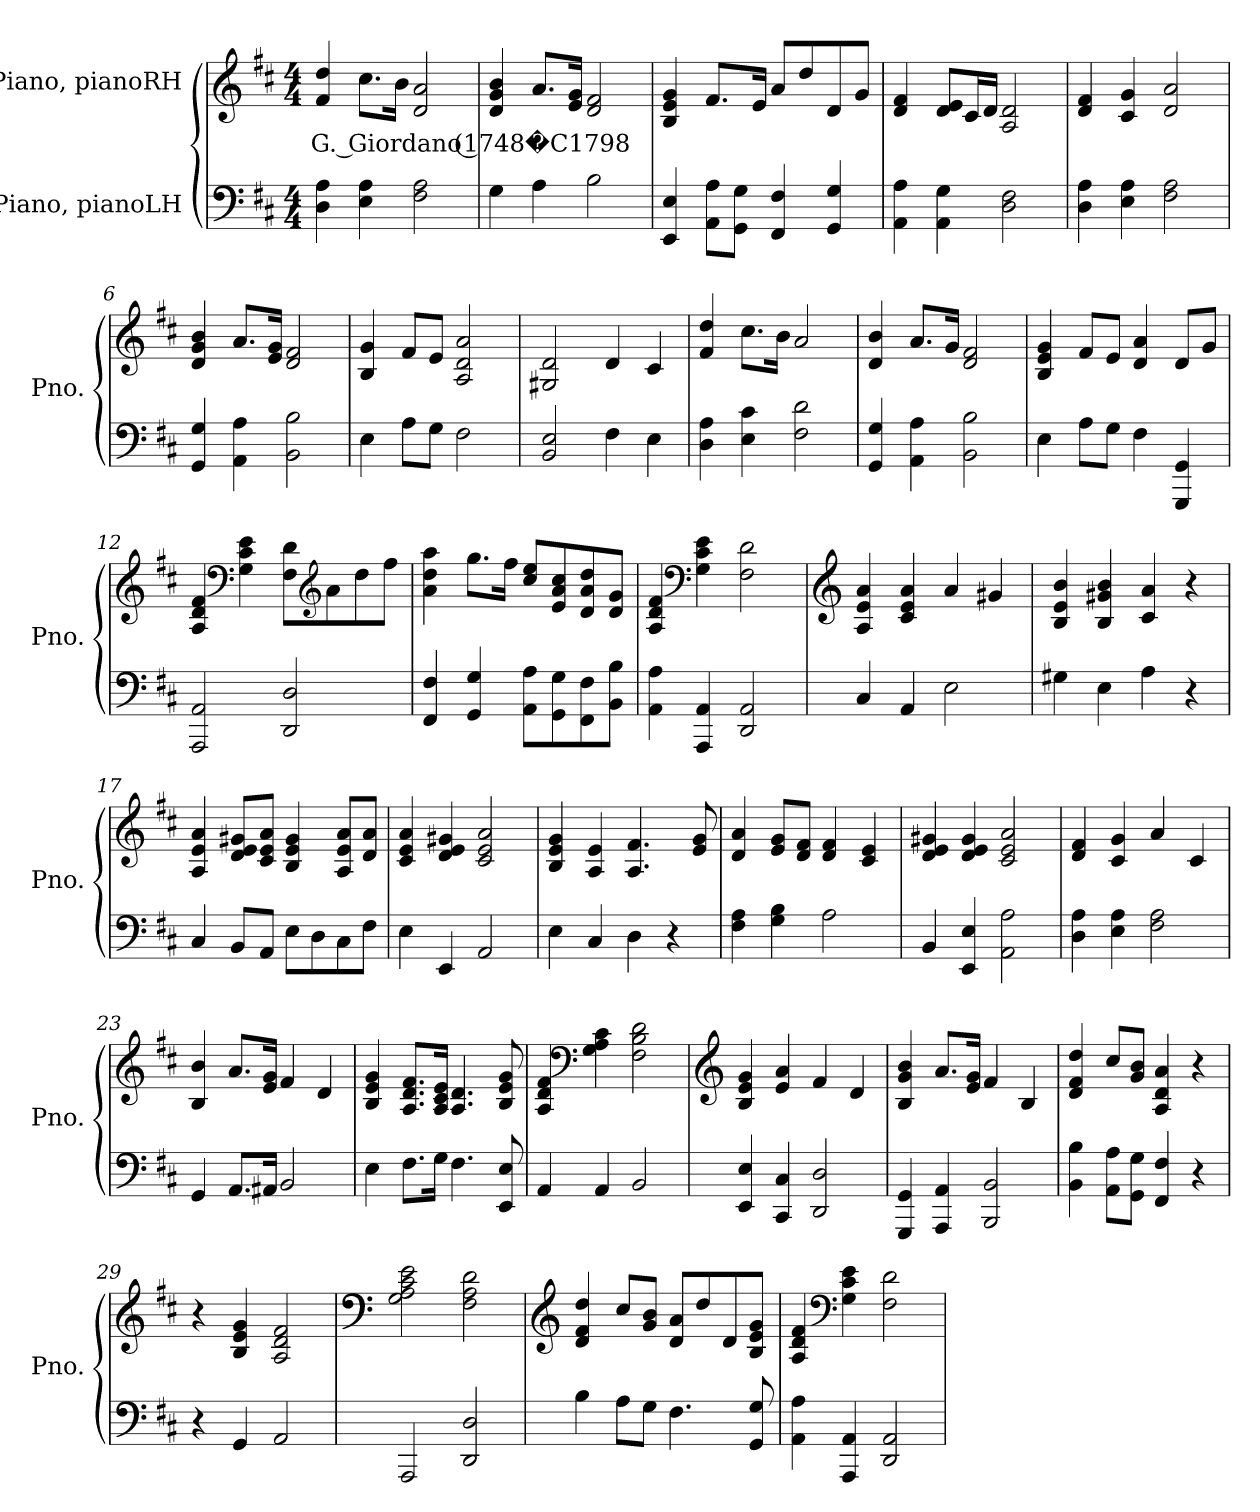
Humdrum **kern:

**kern	**kern	**text
*part2	*part1	*part1
*staff2	*staff1	*staff1
*I"Piano, pianoLH	*I"Piano, pianoRH	*
*I'Pno.	*I'Pno.	*
*clefF4	*clefG2	*
*k[f#c#]	*k[f#c#]	*
*M4/4	*M4/4	*
*MM80	*MM80	*
=1	=1	=1
!	!	!LO:LY:b
4D\ 4A\	4f#/ 4dd/	G. Giordano (1748�C1798
4E\ 4A\	8.cc#\L	.
.	16b\Jk	.
2F#\ 2A\	2d/ 2a/	.
=2	=2	=2
4G\	4d/ 4g/ 4b/	.
4A\	8.a/L	.
.	16e/ 16g/Jk	.
2B\	2d/ 2f#/	.
=3	=3	=3
4EE/ 4E/	4B/ 4e/ 4g/	.
8AA\ 8A\L	8.f#/L	.
8GG\ 8G\J	.	.
.	16e/Jk	.
4FF#/ 4F#/	8a/L	.
.	8dd/	.
4GG/ 4G/	8d/	.
.	8g/J	.
!!LO:LB:g=z
=4	=4	=4
4AA\ 4A\	4d/ 4f#/	.
4AA\ 4G\	8d/ 8e/L	.
.	16c#/L	.
.	16d/JJ	.
2D\ 2F#\	2A/ 2d/	.
=5	=5	=5
4D\ 4A\	4d/ 4f#/	.
4E\ 4A\	4c#/ 4g/	.
2F#\ 2A\	2d/ 2a/	.
=6	=6	=6
4GG/ 4G/	4d/ 4g/ 4b/	.
4AA\ 4A\	8.a/L	.
.	16e/ 16g/Jk	.
2BB\ 2B\	2d/ 2f#/	.
=7	=7	=7
4E\	4B/ 4g/	.
8A\L	8f#/L	.
8G\J	8e/J	.
2F#\	2A/ 2d/ 2a/	.
=8	=8	=8
2BB/ 2E/	2G#X/ 2d/	.
4F#\	4d/	.
4E\	4c#/	.
=9	=9	=9
4D\ 4A\	4f#/ 4dd/	.
4E\ 4c#\	8.cc#\L	.
.	16b\Jk	.
2F#\ 2d\	2a/	.
=10	=10	=10
4GG/ 4G/	4d/ 4b/	.
4AA\ 4A\	8.a/L	.
.	16g/Jk	.
2BB\ 2B\	2d/ 2f#/	.
=11	=11	=11
4E\	4B/ 4e/ 4g/	.
8A\L	8f#/L	.
8G\J	8e/J	.
4F#\	4d/ 4a/	.
4GGG/ 4GG/	8d/L	.
.	8g/J	.
!!LO:LB:g=z
=12	=12	=12
2AAA/ 2AA/	4A/ 4d/ 4f#/	.
*	*clefF4	*
.	4G\ 4c#\ 4e\	.
2DD/ 2D/	8F#\ 8d\L	.
*	*clefG2	*
.	8a\	.
.	8dd\	.
.	8ff#\J	.
=13	=13	=13
4FF#/ 4F#/	4a\ 4dd\ 4aa\	.
4GG/ 4G/	8.gg\L	.
.	16ff#\Jk	.
8AA\ 8A\L	8cc#/ 8ee/L	.
8GG\ 8G\	8e/ 8a/ 8cc#/	.
8FF#\ 8F#\	8d/ 8a/ 8dd/	.
8BB\ 8B\J	8d/ 8g/J	.
=14	=14	=14
4AA\ 4A\	4A/ 4d/ 4f#/	.
*	*clefF4	*
4AAA/ 4AA/	4G\ 4c#\ 4e\	.
2DD/ 2AA/	2F#\ 2d\	.
=15	=15	=15
*	*clefG2	*
4C#/	4A/ 4e/ 4a/	.
4AA/	4c#/ 4e/ 4a/	.
2E\	4a/	.
.	4g#X/	.
=16	=16	=16
4G#X\	4B/ 4e/ 4b/	.
4E\	4B/ 4g#X/ 4b/	.
4A\	4c#/ 4a/	.
4r	4r	.
!!LO:LB:g=z
=17	=17	=17
4C#/	4A/ 4e/ 4a/	.
8BB/L	8d/ 8e/ 8g#X/L	.
8AA/J	8c#/ 8e/ 8a/J	.
8E\L	4B/ 4e/ 4g#/	.
8D\	.	.
8C#\	8A/ 8e/ 8a/L	.
8F#\J	8d/ 8a/J	.
=18	=18	=18
4E\	4c#/ 4e/ 4a/	.
4EE/	4d/ 4e/ 4g#X/	.
2AA/	2c#/ 2e/ 2a/	.
=19	=19	=19
4E\	4B/ 4e/ 4g/	.
4C#/	4A/ 4e/	.
4D\	4.A/ 4.f#/	.
4r	.	.
.	8e/ 8g/	.
=20	=20	=20
4F#\ 4A\	4d/ 4a/	.
4G\ 4B\	8e/ 8g/L	.
.	8d/ 8f#/J	.
2A\	4d/ 4f#/	.
.	4c#/ 4e/	.
=21	=21	=21
4BB/	4d/ 4e/ 4g#X/	.
4EE/ 4E/	4d/ 4e/ 4g#/	.
2AA\ 2A\	2c#/ 2e/ 2a/	.
=22	=22	=22
4D\ 4A\	4d/ 4f#/	.
4E\ 4A\	4c#/ 4g/	.
2F#\ 2A\	4a/	.
.	4c#/	.
!!LO:LB:g=z
=23	=23	=23
4GG/	4B/ 4b/	.
8.AA/L	8.a/L	.
16AA#X/Jk	16e/ 16g/Jk	.
2BB/	4f#/	.
.	4d/	.
=24	=24	=24
4E\	4B/ 4e/ 4g/	.
8.F#\L	8.A/ 8.d/ 8.f#/L	.
16G\Jk	16A/ 16c#/ 16e/Jk	.
4.F#\	4.A/ 4.d/	.
8EE/ 8E/	8B/ 8e/ 8g/	.
=25	=25	=25
4AA/	4A/ 4d/ 4f#/	.
*	*clefF4	*
4AA/	4G\ 4A\ 4c#\	.
2BB/	2F#\ 2B\ 2d\	.
=26	=26	=26
*	*clefG2	*
4EE/ 4E/	4B/ 4e/ 4g/	.
4CC#/ 4C#/	4e/ 4a/	.
2DD/ 2D/	4f#/	.
.	4d/	.
=27	=27	=27
4GGG/ 4GG/	4B/ 4g/ 4b/	.
4AAA/ 4AA/	8.a/L	.
.	16e/ 16g/Jk	.
2BBB/ 2BB/	4f#/	.
.	4B/	.
=28	=28	=28
4BB\ 4B\	4d/ 4f#/ 4dd/	.
8AA\ 8A\L	8cc#/L	.
8GG\ 8G\J	8g/ 8b/J	.
4FF#/ 4F#/	4A/ 4d/ 4a/	.
4r	4r	.
!!LO:LB:g=z
=29	=29	=29
4r	4r	.
4GG/	4B/ 4e/ 4g/	.
2AA/	2A/ 2d/ 2f#/	.
=30	=30	=30
*	*clefF4	*
2AAA/	2G\ 2A\ 2c#\ 2e\	.
2DD/ 2D/	2F#\ 2A\ 2d\	.
=31	=31	=31
*	*clefG2	*
4B\	4d/ 4f#/ 4dd/	.
8A\L	8cc#/L	.
8G\J	8g/ 8b/J	.
4.F#\	8d/ 8a/L	.
.	8dd/	.
.	8d/	.
8GG/ 8G/	8B/ 8e/ 8g/J	.
=32	=32	=32
4AA\ 4A\	4A/ 4d/ 4f#/	.
*	*clefF4	*
4AAA/ 4AA/	4G\ 4c#\ 4e\	.
2DD/ 2AA/	2F#\ 2d\	.
=	=	=
*-	*-	*-
